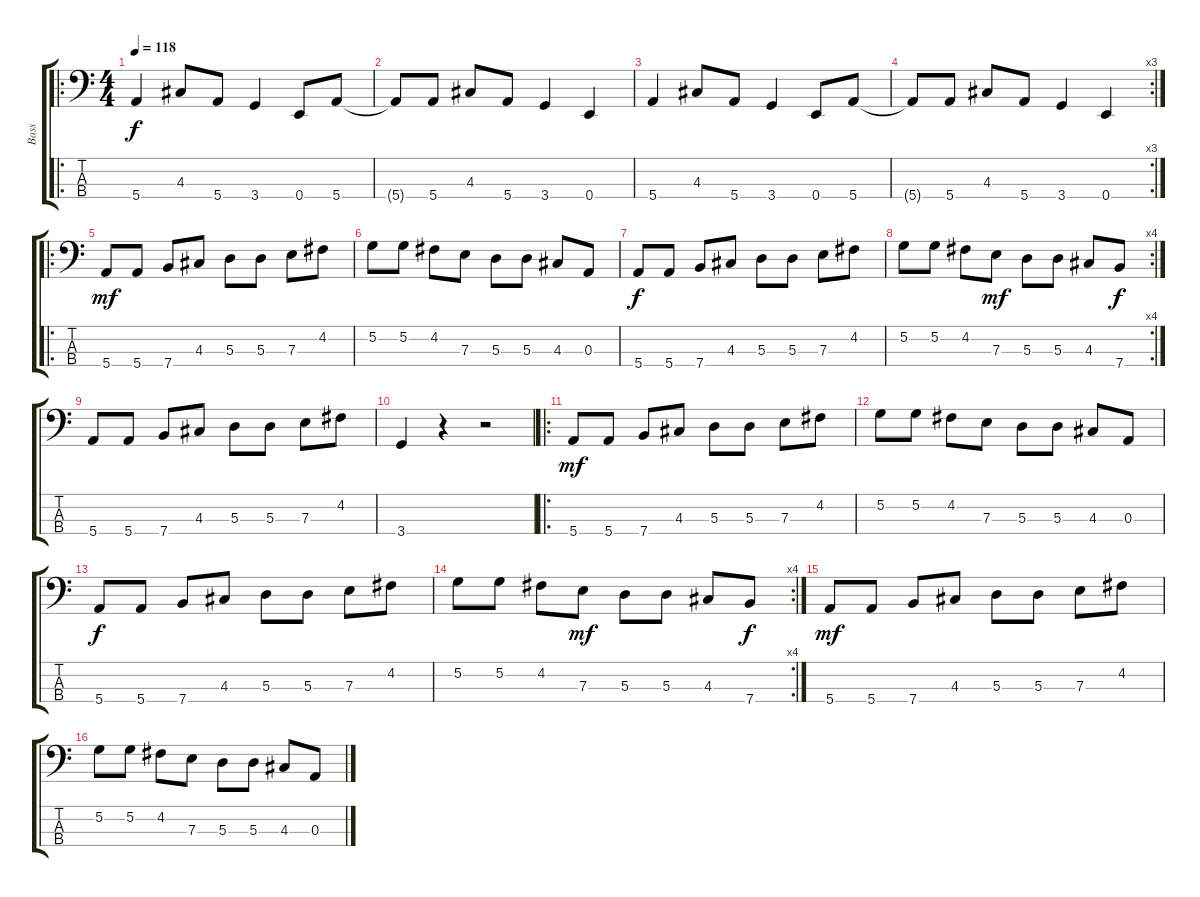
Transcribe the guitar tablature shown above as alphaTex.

\track ("Bass" "Bass") {instrument electricbasspick}
\staff {score tabs}
\tuning (G2 D2 A1 E1) {hide}
\ro
\ts (4 4)
\tempo 118
\clef f4
\ks c
5.4.4{dy f} 4.3.8 5.4.8 3.4.4 0.4.8 5.4.8 |
5.4{t}.8 5.4.8 4.3.8 5.4.8 3.4.4 0.4.4 |
5.4.4 4.3.8 5.4.8 3.4.4 0.4.8 5.4.8 |
\rc 3
5.4{t}.8 5.4.8 4.3.8 5.4.8 3.4.4 0.4.4 |
\ro
5.4.8{dy mf} 5.4.8 7.4.8 4.3.8 5.3.8 5.3.8 7.3.8 4.2.8 |
5.2.8 5.2.8 4.2.8 7.3.8 5.3.8 5.3.8 4.3.8 0.3.8 |
5.4.8{dy f} 5.4.8 7.4.8 4.3.8 5.3.8 5.3.8 7.3.8 4.2.8 |
\rc 4
5.2.8 5.2.8 4.2.8 7.3.8{dy mf} 5.3.8 5.3.8 4.3.8 7.4.8{dy f} |
5.4.8 5.4.8 7.4.8 4.3.8 5.3.8 5.3.8 7.3.8 4.2.8 |
3.4.4 r.4 r.2 |
\ro
5.4.8{dy mf} 5.4.8 7.4.8 4.3.8 5.3.8 5.3.8 7.3.8 4.2.8 |
5.2.8 5.2.8 4.2.8 7.3.8 5.3.8 5.3.8 4.3.8 0.3.8 |
5.4.8{dy f} 5.4.8 7.4.8 4.3.8 5.3.8 5.3.8 7.3.8 4.2.8 |
\rc 4
5.2.8 5.2.8 4.2.8 7.3.8{dy mf} 5.3.8 5.3.8 4.3.8 7.4.8{dy f} |
5.4.8{dy mf} 5.4.8 7.4.8 4.3.8 5.3.8 5.3.8 7.3.8 4.2.8 |
5.2.8 5.2.8 4.2.8 7.3.8 5.3.8 5.3.8 4.3.8 0.3.8
